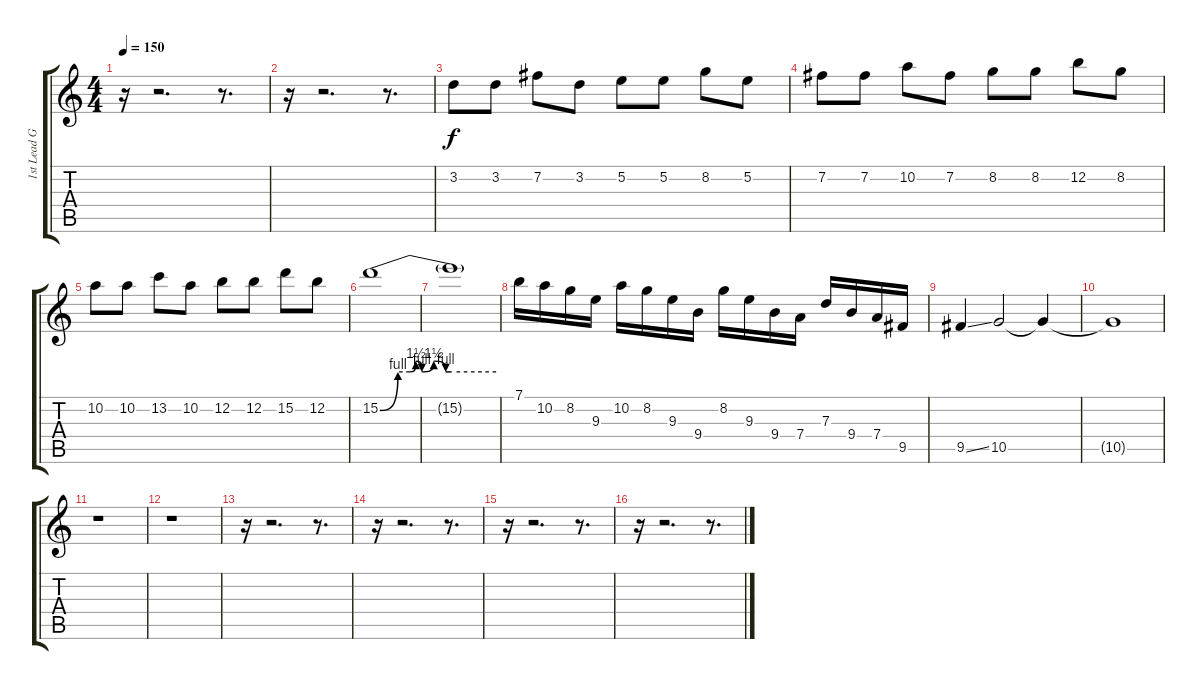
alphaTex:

\track ("1st Lead Guitar" "1st Lead G") {instrument overdrivenguitar}
\staff {score tabs}
\tuning (E4 B3 G3 D3 A2 E2) {hide}
\ts (4 4)
\tempo 150
\clef g2
\ks c
r.16{dy ff} r.2{d} r.8{d} |
r.16 r.2{d} r.8{d} |
3.2.8{dy f} 3.2.8 7.2.8 3.2.8 5.2.8 5.2.8 8.2.8 5.2.8 |
7.2.8 7.2.8 10.2.8 7.2.8 8.2.8 8.2.8 12.2.8 8.2.8 |
10.2.8 10.2.8 13.2.8 10.2.8 12.2.8 12.2.8 15.2.8 12.2.8 |
15.2{be (custom 0 0 15 4 25 4 30 6 35 4 45 6 55 4 60 4)}.1 |
15.2{be (hold 0 4 60 4) t}.1 |
7.1.16 10.2.16 8.2.16 9.3.16 10.2.16 8.2.16 9.3.16 9.4.16 8.2.16 9.3.16 9.4.16 7.4.16 7.3.16 9.4.16 7.4.16 9.5.16 |
9.5{ss}.4 10.5.2 10.5{t}.4 |
10.5{t}.1 |
r.1 |
r.1 |
r.16 r.2{d} r.8{d} |
r.16 r.2{d} r.8{d} |
r.16 r.2{d} r.8{d} |
r.16 r.2{d} r.8{d}
